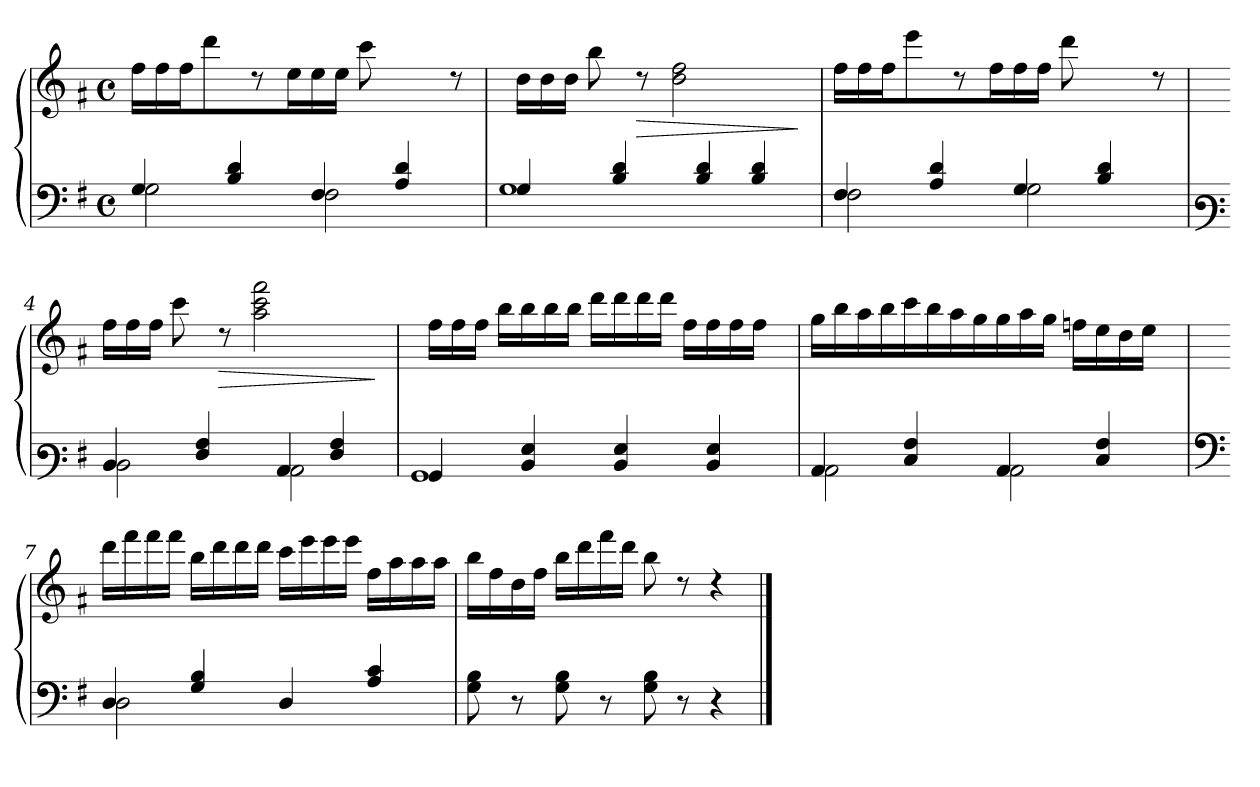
**kern	**kern	**dynam
*part1	*part1	*part1
*staff2	*staff1	*staff1/2
*clefF4	*clefG3	*
*k[f#]	*k[f#]	*
*M4/4	*M4/4	*
*met(c)	*met(c)	*
=1	=1	=1
*^	*	*
4G/	2G\	(>16dd\	.
.	.	16dd\	.
.	.	16dd\JJ	.
.	.	8bb\	.
4B/ 4d/	.	.	.
.	.	8rb	.
.	.	16cc\	.
4F#/	2F#\	16cc\	.
.	.	16cc\JJ	.
.	.	8aa\	.
4A/ 4d/	.	4ryy	.
8ryy	8ryy	8rb	.
=2	=2	=2	=2
4G/	1G	16b\	.
.	.	16b\	.
.	.	16b\JJ	.
.	.	8gg\	.
4B/ 4d/	.	.	.
!	!	!	!LO:HP:b
.	.	8rb	>
.	.	2b\ 2dd\	.
4B/ 4d/	.	.	.
4B/ 4d/	.	.	.
.	.	16ryy	]
=3	=3	=3	=3
4F#/	2F#\	16dd\	.
.	.	16dd\	.
.	.	16dd\JJ	.
.	.	8ccc\	.
4A/ 4d/	.	.	.
.	.	8rb	.
.	.	16dd\	.
4G/	2G\	16dd\	.
.	.	16dd\JJ	.
.	.	8bb\	.
4B/ 4d/	.	4ryy	.
8ryy	8ryy	8rb	.
!!LO:LB:g=z
=4	=4	=4	=4
*clefF3	*	*	*
4D/	2D\	16dd\	.
.	.	16dd\	.
.	.	16dd\JJ	.
.	.	8aa\	.
4F#/ 4A/	.	.	.
!	!	!	!LO:HP:b
.	.	8rb	>
.	.	2ff#\ 2aa\ 2ddd\	.
4C/	2C\	.	.
4F#/ 4A/	.	.	.
.	.	16ryy	]
=5	=5	=5	=5
4BB/	1BB	16dd\	.
.	.	16dd\	.
.	.	16dd\JJ	.
.	.	16gg\LL	.
4D/ 4G/	.	16gg\	.
.	.	16gg\	.
.	.	16gg\JJ	.
.	.	16bb\LL	.
4D/ 4G/	.	16bb\	.
.	.	16bb\	.
.	.	16bb\JJ	.
.	.	16dd\LL	.
4D/ 4G/	.	16dd\	.
.	.	16dd\	.
.	.	16dd\JJ	.
.	.	16ryy	.
=6	=6	=6	=6
4C/	2C\	16ee\LL	.
.	.	16gg\	.
.	.	16ff#\	.
.	.	16gg\JJ	.
4E/ 4A/	.	16aa\LL	.
.	.	16gg\	.
.	.	16ff#\	.
.	.	16ee\JJ	.
4C/	2C\	16ee\	.
.	.	16ff#\	.
.	.	16ee\JJ	.
.	.	16ddn\LL	.
4E/ 4A/	.	16cc\	.
.	.	16b\	.
.	.	16cc\JJ	.
.	.	16ryy	.
!!LO:LB:g=z
=7	=7	=7	=7
*clefF4	*	*	*
4D/	2D\	16bb\LL	.
.	.	16ddd\	.
.	.	16ddd\	.
.	.	16ddd\JJ	.
4G/ 4B/	.	16gg\LL	.
.	.	16bb\	.
.	.	16bb\	.
.	.	16bb\JJ	.
4D/	2ryy	16aa\LL	.
.	.	16ccc\	.
.	.	16ccc\	.
.	.	16ccc\JJ	.
4A/ 4c/	.	16dd\LL	.
.	.	16ff#\	.
.	.	16ff#\	.
.	.	16ff#\JJ	.
*v	*v	*	*
=8	=8	=8
8G\ 8B\	16gg\LL	.
.	16dd\	.
8r	16b\	.
.	16dd\JJ	.
8G\ 8B\	16gg\LL	.
.	16bb\	.
8r	16ddd\	.
.	16bb\JJ	.
8G\ 8B\	8gg\	.
8r	8rb	.
4r	4rb	.
==	==	==
*-	*-	*-
